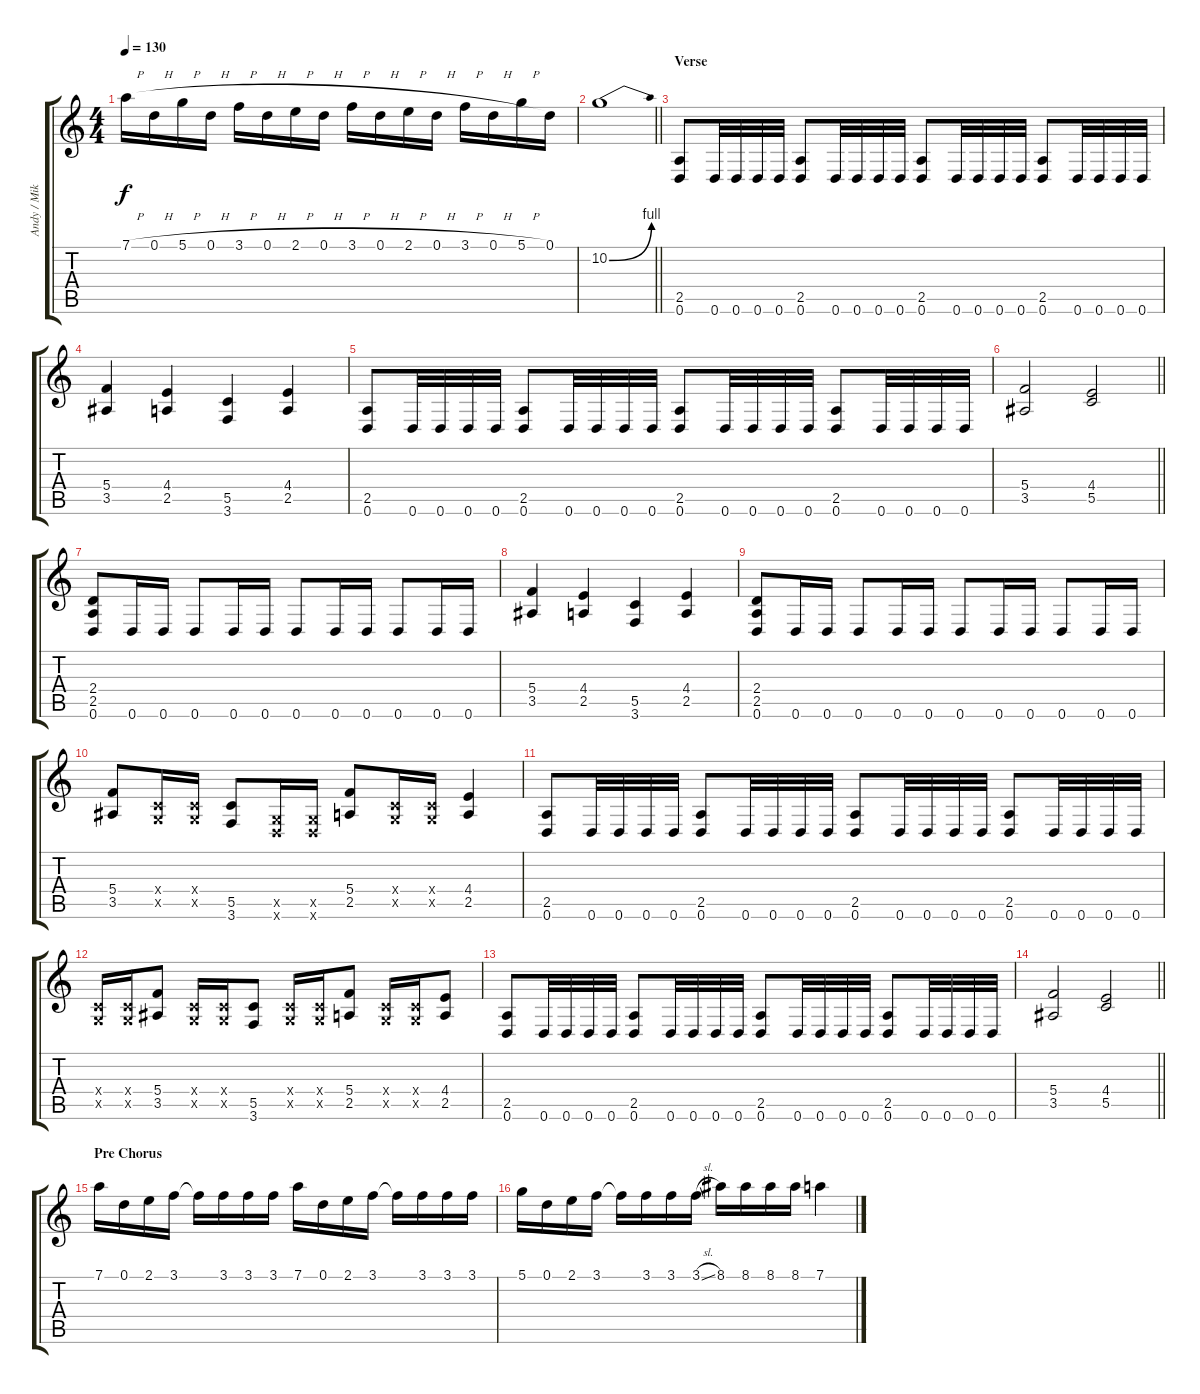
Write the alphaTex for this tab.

\track ("Andy / Mike Fills" "Andy / Mik") {instrument distortionguitar}
\staff {score tabs}
\tuning (D4 A3 F3 C3 G2 D2) {hide}
\ts (4 4)
\tempo 130
\clef g2
\ks c
7.1{h}.16{dy f} 0.1{h}.16 5.1{h}.16 0.1{h}.16 3.1{h}.16 0.1{h}.16 2.1{h}.16 0.1{h}.16 3.1{h}.16 0.1{h}.16 2.1{h}.16 0.1{h}.16 3.1{h}.16 0.1{h}.16 5.1{h}.16 0.1.16 |
\barLineRight lightlight
10.2{be (bend 0 0 60 4)}.1 |
\section ("" "Verse")
(2.5 0.6).8 0.6.32 0.6.32 0.6.32 0.6.32 (2.5 0.6).8 0.6.32 0.6.32 0.6.32 0.6.32 (2.5 0.6).8 0.6.32 0.6.32 0.6.32 0.6.32 (2.5 0.6).8 0.6.32 0.6.32 0.6.32 0.6.32 |
(5.4 3.5).4 (4.4 2.5).4 (5.5 3.6).4 (4.4 2.5).4 |
(2.5 0.6).8 0.6.32 0.6.32 0.6.32 0.6.32 (2.5 0.6).8 0.6.32 0.6.32 0.6.32 0.6.32 (2.5 0.6).8 0.6.32 0.6.32 0.6.32 0.6.32 (2.5 0.6).8 0.6.32 0.6.32 0.6.32 0.6.32 |
\barLineRight lightlight
(5.4 3.5).2 (4.4 5.5).2 |
\section ("" "")
(2.4 2.5 0.6).8 0.6.16 0.6.16 0.6.8 0.6.16 0.6.16 0.6.8 0.6.16 0.6.16 0.6.8 0.6.16 0.6.16 |
(5.4 3.5).4 (4.4 2.5).4 (5.5 3.6).4 (4.4 2.5).4 |
(2.4 2.5 0.6).8 0.6.16 0.6.16 0.6.8 0.6.16 0.6.16 0.6.8 0.6.16 0.6.16 0.6.8 0.6.16 0.6.16 |
(5.4 3.5).8 (0.4{x} 0.5{x}).16 (0.4{x} 0.5{x}).16 (5.5 3.6).8 (0.5{x} 0.6{x}).16 (0.5{x} 0.6{x}).16 (5.4 2.5).8 (0.4{x} 0.5{x}).16 (0.4{x} 0.5{x}).16 (4.4 2.5).4 |
(2.5 0.6).8 0.6.32 0.6.32 0.6.32 0.6.32 (2.5 0.6).8 0.6.32 0.6.32 0.6.32 0.6.32 (2.5 0.6).8 0.6.32 0.6.32 0.6.32 0.6.32 (2.5 0.6).8 0.6.32 0.6.32 0.6.32 0.6.32 |
(0.4{x} 0.5{x}).16 (0.4{x} 0.5{x}).16 (5.4 3.5).8 (0.4{x} 0.5{x}).16 (0.4{x} 0.5{x}).16 (5.5 3.6).8 (0.4{x} 0.5{x}).16 (0.4{x} 0.5{x}).16 (5.4 2.5).8 (0.4{x} 0.5{x}).16 (0.4{x} 0.5{x}).16 (4.4 2.5).8 |
(2.5 0.6).8 0.6.32 0.6.32 0.6.32 0.6.32 (2.5 0.6).8 0.6.32 0.6.32 0.6.32 0.6.32 (2.5 0.6).8 0.6.32 0.6.32 0.6.32 0.6.32 (2.5 0.6).8 0.6.32 0.6.32 0.6.32 0.6.32 |
\barLineRight lightlight
(5.4 3.5).2 (4.4 5.5).2 |
\section ("" "Pre Chorus")
7.1.16 0.1.16 2.1.16 3.1.16 3.1{t}.16 3.1.16 3.1.16 3.1.16 7.1.16 0.1.16 2.1.16 3.1.16 3.1{t}.16 3.1.16 3.1.16 3.1.16 |
5.1.16 0.1.16 2.1.16 3.1.16 3.1{t}.16 3.1.16 3.1.16 3.1{sl}.16 8.1.16 8.1.16 8.1.16 8.1.16 7.1.4
